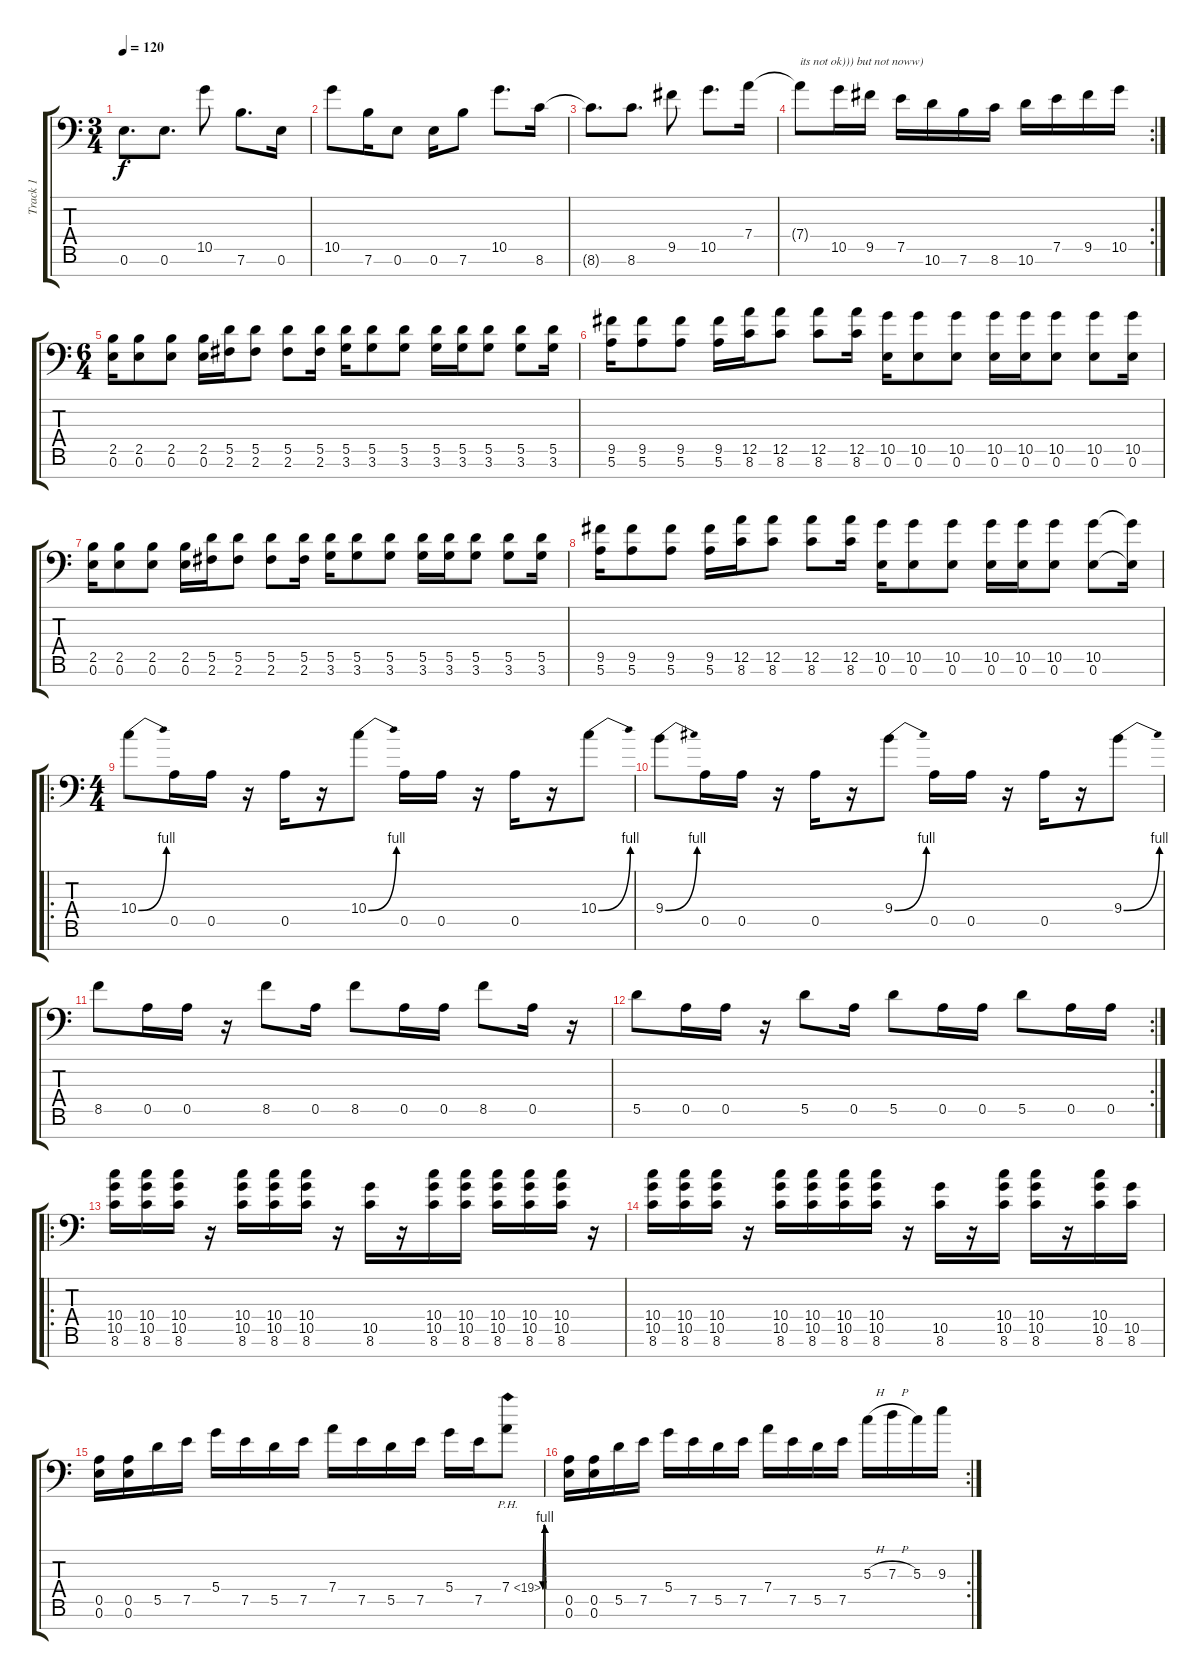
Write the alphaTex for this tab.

\track ("Track 1" "Track 1") {instrument distortionguitar}
\staff {score tabs}
\tuning (E4 B3 G3 D3 A2 E2 A1) {hide}
\ts (3 4)
\tempo 120
\clef f4
\ks c
0.6.8{d dy f} 0.6.8{d} 10.5.8 7.6.8{d} 0.6.16 |
10.5.8 7.6.16 0.6.8 0.6.16 7.6.8 10.5.8{d} 8.6.16 |
8.6{t}.8{d} 8.6.8{d} 9.5.8 10.5.8{d} 7.4.16 |
\rc 2
7.4{t}.8{txt "its not ok))) but not noww)"} 10.5.16 9.5.16 7.5.16 10.6.16 7.6.16 8.6.16 10.6.16 7.5.16 9.5.16 10.5.16 |
\ts (6 4)
(2.5 0.6).16{volume 13} (2.5 0.6).8 (2.5 0.6).8 (2.5 0.6).16 (5.5 2.6).16 (5.5 2.6).8 (5.5 2.6).8 (5.5 2.6).16 (5.5 3.6).16 (5.5 3.6).8 (5.5 3.6).8 (5.5 3.6).16 (5.5 3.6).16 (5.5 3.6).8 (5.5 3.6).8 (5.5 3.6).16 |
(9.5 5.6).16 (9.5 5.6).8 (9.5 5.6).8 (9.5 5.6).16 (12.5 8.6).16 (12.5 8.6).8 (12.5 8.6).8 (12.5 8.6).16 (10.5 0.6).16 (10.5 0.6).8 (10.5 0.6).8 (10.5 0.6).16 (10.5 0.6).16 (10.5 0.6).8 (10.5 0.6).8 (10.5 0.6).16 |
(2.5 0.6).16 (2.5 0.6).8 (2.5 0.6).8 (2.5 0.6).16 (5.5 2.6).16 (5.5 2.6).8 (5.5 2.6).8 (5.5 2.6).16 (5.5 3.6).16 (5.5 3.6).8 (5.5 3.6).8 (5.5 3.6).16 (5.5 3.6).16 (5.5 3.6).8 (5.5 3.6).8 (5.5 3.6).16 |
(9.5 5.6).16 (9.5 5.6).8 (9.5 5.6).8 (9.5 5.6).16 (12.5 8.6).16 (12.5 8.6).8 (12.5 8.6).8 (12.5 8.6).16 (10.5 0.6).16 (10.5 0.6).8 (10.5 0.6).8 (10.5 0.6).16 (10.5 0.6).16 (10.5 0.6).8 (10.5 0.6).8 (10.5{t} 0.6{t}).16 |
\ro
\ts (4 4)
10.4{be (bend 0 0 60 4)}.8 0.5.16 0.5.16 r.16 0.5.16 r.16 10.4{be (bend 0 0 60 4)}.8 0.5.16 0.5.16 r.16 0.5.16 r.16 10.4{be (bend 0 0 60 4)}.8 |
9.4{be (bend 0 0 60 4)}.8 0.5.16 0.5.16 r.16 0.5.16 r.16 9.4{be (bend 0 0 60 4)}.8 0.5.16 0.5.16 r.16 0.5.16 r.16 9.4{be (bend 0 0 60 4)}.8 |
8.5.8 0.5.16 0.5.16 r.16 8.5.8 0.5.16 8.5.8 0.5.16 0.5.16 8.5.8 0.5.16 r.16 |
\rc 2
5.5.8 0.5.16 0.5.16 r.16 5.5.8 0.5.16 5.5.8 0.5.16 0.5.16 5.5.8 0.5.16 0.5.16 |
\ro
(10.4 10.5 8.6).16 (10.4 10.5 8.6).16 (10.4 10.5 8.6).16 r.16 (10.4 10.5 8.6).16 (10.4 10.5 8.6).16 (10.4 10.5 8.6).16 r.16 (10.5 8.6).16 r.16 (10.4 10.5 8.6).16 (10.4 10.5 8.6).16 (10.4 10.5 8.6).16 (10.4 10.5 8.6).16 (10.4 10.5 8.6).16 r.16 |
(10.4 10.5 8.6).16 (10.4 10.5 8.6).16 (10.4 10.5 8.6).16 r.16 (10.4 10.5 8.6).16 (10.4 10.5 8.6).16 (10.4 10.5 8.6).16 (10.4 10.5 8.6).16 r.16 (10.5 8.6).16 r.16 (10.4 10.5 8.6).16 (10.4 10.5 8.6).16 r.16 (10.4 10.5 8.6).16 (10.5 8.6).16 |
(0.5 0.6).16 (0.5 0.6).16 5.5.16 7.5.16 5.4.16 7.5.16 5.5.16 7.5.16 7.4.16 7.5.16 5.5.16 7.5.16 5.4.16 7.5.16 7.4{be (custom 0 0 10 4 20 4 30 0 60 0) ph 12}.8 |
\rc 2
(0.5 0.6).16 (0.5 0.6).16 5.5.16 7.5.16 5.4.16 7.5.16 5.5.16 7.5.16 7.4.16 7.5.16 5.5.16 7.5.16 5.3{h}.16 7.3{h}.16 5.3.16 9.3.16
